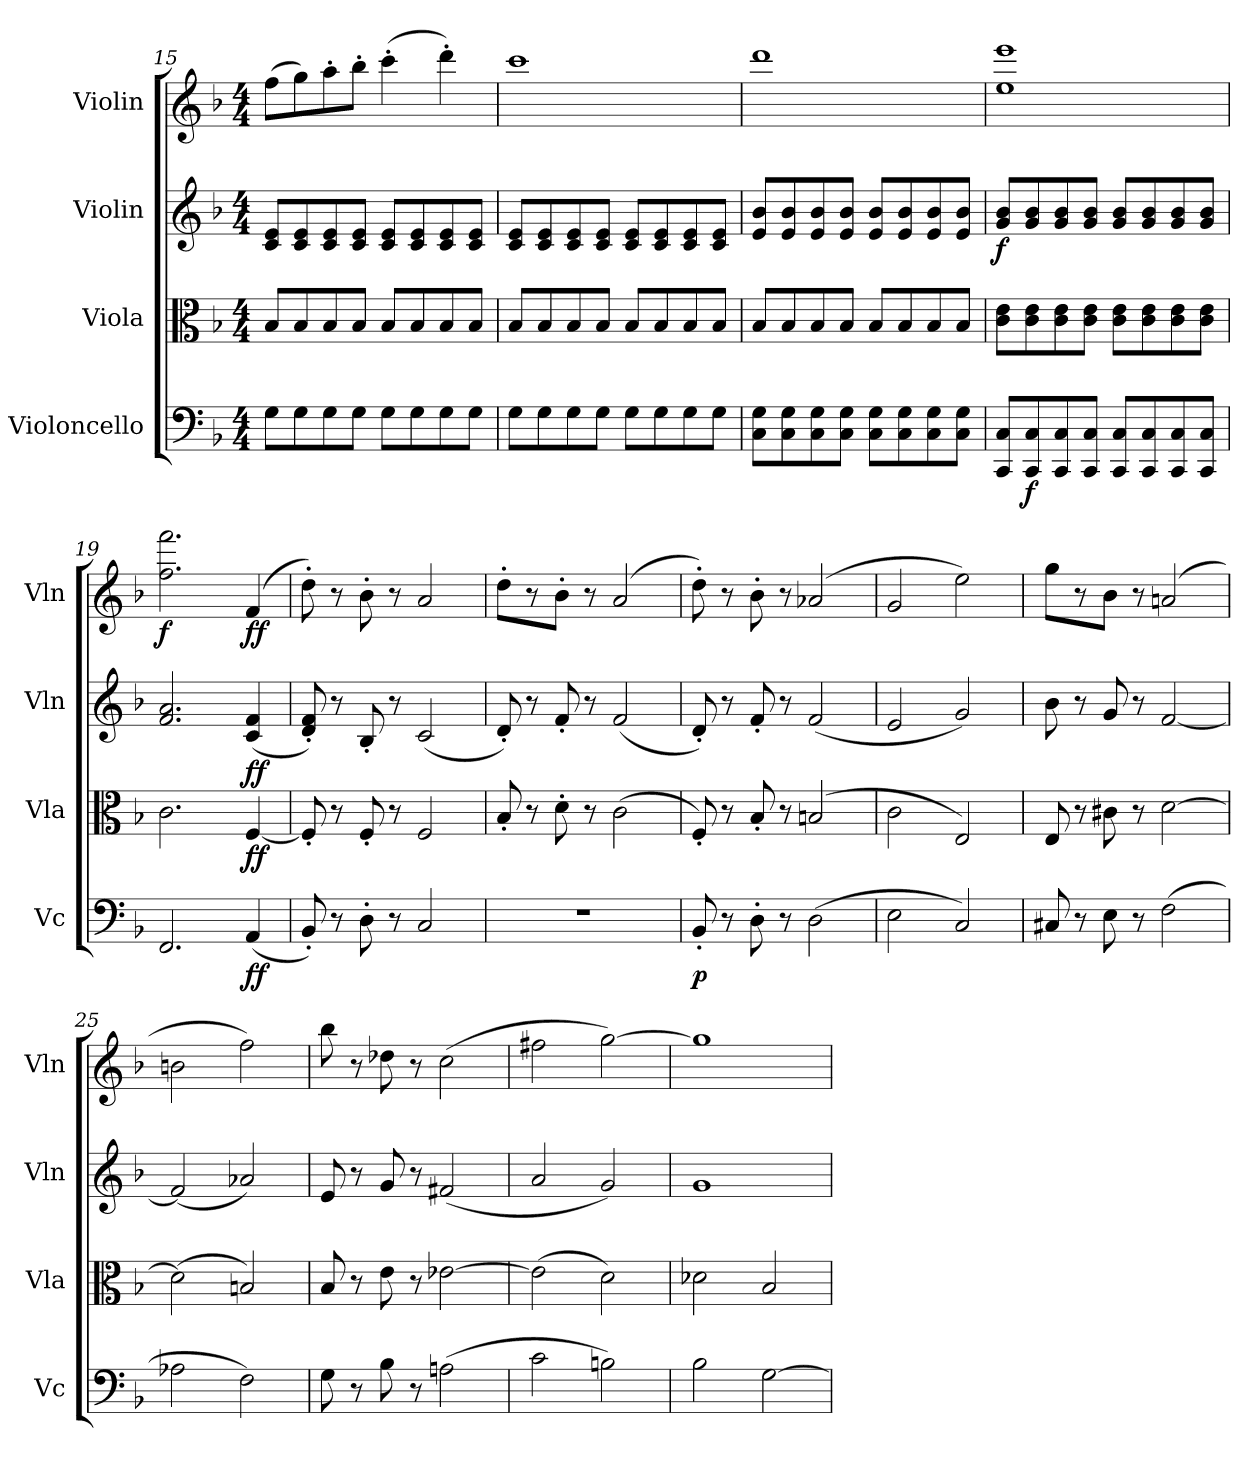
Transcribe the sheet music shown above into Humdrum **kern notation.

**kern	**dynam	**kern	**dynam	**kern	**dynam	**kern	**dynam
*part4	*part4	*part3	*part3	*part2	*part2	*part1	*part1
*staff4	*staff4	*staff3	*staff3	*staff2	*staff2	*staff1	*staff1
*I"Violoncello	*	*I"Viola	*	*I"Violin	*	*I"Violin	*
*I'Vc	*	*I'Vla	*	*I'Vln	*	*I'Vln	*
*clefF4	*	*clefC3	*	*clefG2	*	*clefG2	*
*k[b-]	*	*k[b-]	*	*k[b-]	*	*k[b-]	*
*M4/4	*	*M4/4	*	*M4/4	*	*M4/4	*
=15	=15	=15	=15	=15	=15	=15	=15
8G\L	.	8B-/L	.	8c/ 8e/L	.	(8ff\L	.
8G\	.	8B-/	.	8c/ 8e/	.	8gg\)	.
8G\	.	8B-/	.	8c/ 8e/	.	8aa'\	.
8G\J	.	8B-/J	.	8c/ 8e/J	.	8bb-'\J	.
8G\L	.	8B-/L	.	8c/ 8e/L	.	(4ccc'\	.
8G\	.	8B-/	.	8c/ 8e/	.	.	.
8G\	.	8B-/	.	8c/ 8e/	.	4ddd'\)	.
8G\J	.	8B-/J	.	8c/ 8e/J	.	.	.
=16	=16	=16	=16	=16	=16	=16	=16
8G\L	.	8B-/L	.	8c/ 8e/L	.	1ccc	.
8G\	.	8B-/	.	8c/ 8e/	.	.	.
8G\	.	8B-/	.	8c/ 8e/	.	.	.
8G\J	.	8B-/J	.	8c/ 8e/J	.	.	.
8G\L	.	8B-/L	.	8c/ 8e/L	.	.	.
8G\	.	8B-/	.	8c/ 8e/	.	.	.
8G\	.	8B-/	.	8c/ 8e/	.	.	.
8G\J	.	8B-/J	.	8c/ 8e/J	.	.	.
=17	=17	=17	=17	=17	=17	=17	=17
8C\ 8G\L	.	8B-/L	.	8e/ 8b-/L	.	1ddd	.
8C\ 8G\	.	8B-/	.	8e/ 8b-/	.	.	.
8C\ 8G\	.	8B-/	.	8e/ 8b-/	.	.	.
8C\ 8G\J	.	8B-/J	.	8e/ 8b-/J	.	.	.
8C\ 8G\L	.	8B-/L	.	8e/ 8b-/L	.	.	.
8C\ 8G\	.	8B-/	.	8e/ 8b-/	.	.	.
8C\ 8G\	.	8B-/	.	8e/ 8b-/	.	.	.
8C\ 8G\J	.	8B-/J	.	8e/ 8b-/J	.	.	.
=18	=18	=18	=18	=18	=18	=18	=18
8CC/ 8C/L	.	8c\ 8e\L	.	8g/ 8b-/L	f	1ee 1eee	.
8CC/ 8C/	f	8c\ 8e\	.	8g/ 8b-/	.	.	.
8CC/ 8C/	.	8c\ 8e\	.	8g/ 8b-/	.	.	.
8CC/ 8C/J	.	8c\ 8e\J	.	8g/ 8b-/J	.	.	.
8CC/ 8C/L	.	8c\ 8e\L	.	8g/ 8b-/L	.	.	.
8CC/ 8C/	.	8c\ 8e\	.	8g/ 8b-/	.	.	.
8CC/ 8C/	.	8c\ 8e\	.	8g/ 8b-/	.	.	.
8CC/ 8C/J	.	8c\ 8e\J	.	8g/ 8b-/J	.	.	.
=19	=19	=19	=19	=19	=19	=19	=19
2.FF/	.	2.c\	.	2.f/ 2.a/	.	2.ff\ 2.fff\	f
(4AA/	ff	[4F/	ff	(4c/ 4f/	ff	(4f/	ff
=20	=20	=20	=20	=20	=20	=20	=20
8BB-'/)	.	8F'/]	.	8d'/ 8f'/)	.	8dd'\)	.
8r	.	8r	.	8r	.	8r	.
8D'\	.	8F'/	.	8B-'/	.	8b-'\	.
8r	.	8r	.	8r	.	8r	.
2C/	.	2F/	.	(2c/	.	2a/	.
=21	=21	=21	=21	=21	=21	=21	=21
1r	.	8B-'/	.	8d'/)	.	8dd'\L	.
.	.	8r	.	8r	.	8r	.
.	.	8d'\	.	8f'/	.	8b-'\J	.
.	.	8r	.	8r	.	8r	.
.	.	(2c\	.	(2f/	.	(2a/	.
=22	=22	=22	=22	=22	=22	=22	=22
8BB-'/	p	8F'/)	.	8d'/)	.	8dd'\)	.
8r	.	8r	.	8r	.	8r	.
8D'\	.	8B-'/	.	8f'/	.	8b-'\	.
8r	.	8r	.	8r	.	8r	.
(2D\	.	(2Bn/	.	(2f/	.	(2a-X/	.
=23	=23	=23	=23	=23	=23	=23	=23
2E\	.	2c\	.	2e/	.	2g/	.
2C/)	.	2E/)	.	2g/)	.	2ee\)	.
=24	=24	=24	=24	=24	=24	=24	=24
8C#X/	.	8E/	.	8b-\	.	8gg\L	.
8r	.	8r	.	8r	.	8r	.
8E\	.	8c#X\	.	8g/	.	8b-\J	.
8r	.	8r	.	8r	.	8r	.
(2F\	.	[2d\	.	[2f/	.	(2an/	.
=25	=25	=25	=25	=25	=25	=25	=25
2A-X\	.	(2d\]	.	(2f/]	.	2bn\	.
2F\)	.	2Bn/)	.	2a-X/)	.	2ff\)	.
=26	=26	=26	=26	=26	=26	=26	=26
8G\	.	8B-/	.	8e/	.	8bb-\	.
8r	.	8r	.	8r	.	8r	.
8B-\	.	8e\	.	8g/	.	8dd-X\	.
8r	.	8r	.	8r	.	8r	.
(2An\	.	[2e-X\	.	(2f#X/	.	(2cc\	.
=27	=27	=27	=27	=27	=27	=27	=27
2c\	.	(2e-\]	.	2a/	.	2ff#X\	.
2Bn\)	.	2d\)	.	2g/)	.	[2gg\)	.
=28	=28	=28	=28	=28	=28	=28	=28
2B-\	.	2d-X\	.	1g	.	1gg]	.
[2G\	.	2B-/	.	.	.	.	.
=	=	=	=	=	=	=	=
*-	*-	*-	*-	*-	*-	*-	*-
